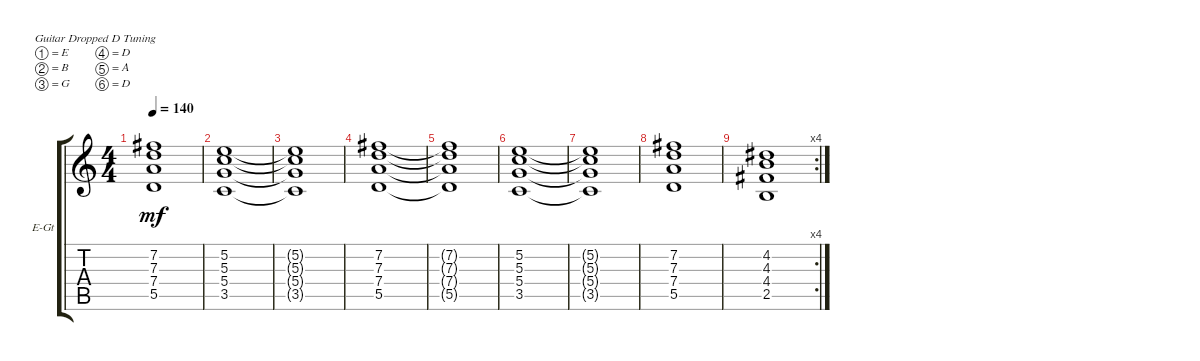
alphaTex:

\defaultSystemsLayout 4
\bracketExtendMode groupsimilarinstruments
\firstSystemTrackNameOrientation horizontal
\otherSystemsTrackNameOrientation horizontal
\track ("Lead 2" "E-Gt") {instrument distortionguitar}
\staff {score tabs}
\tuning (E4 B3 G3 D3 A2 D2)
\ts (4 4)
\tempo 140
\clef g2
\ks c
(7.2{t} 7.3{t} 7.4{t} 5.5{t}).1{dy mf} |
(3.5 5.4 5.3 5.2).1 |
(5.2{t} 5.3{t} 5.4{t} 3.5{t}).1 |
(5.5 7.4 7.3 7.2).1 |
(7.2{t} 7.3{t} 7.4{t} 5.5{t}).1 |
(3.5 5.4 5.3 5.2).1 |
(5.4{t} 3.5{t} 5.3{t} 5.2{t}).1 |
(5.5 7.4 7.3 7.2).1 |
\rc 4
(4.4 2.5 4.2 4.3).1
